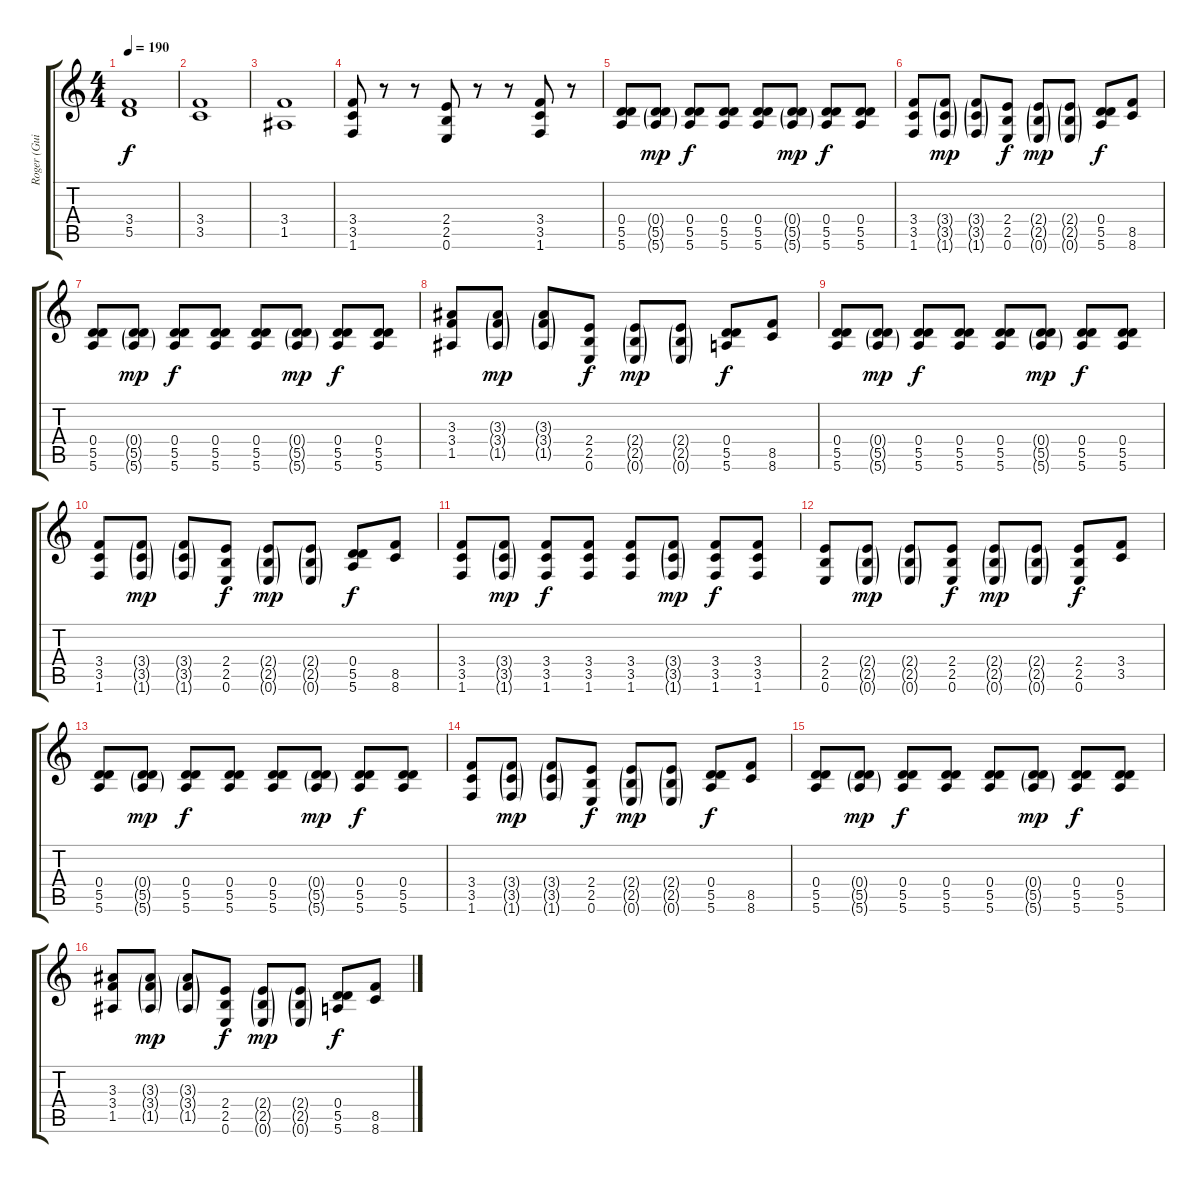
\track ("Roger (Guitar)" "Roger (Gui") {instrument distortionguitar}
\staff {score tabs}
\tuning (E4 B3 G3 D3 A2 E2) {hide}
\ts (4 4)
\tempo 190
\clef g2
\ks c
(3.4 5.5).1{dy f} |
(3.4 3.5).1 |
(3.4 1.5).1 |
(3.4 3.5 1.6).8 r.8 r.8 (2.4 2.5 0.6).8 r.8 r.8 (3.4 3.5 1.6).8 r.8 |
(0.4 5.5 5.6).8 (0.4{g} 5.5{g} 5.6{g}).8{dy mp} (0.4 5.5 5.6).8{dy f} (0.4 5.5 5.6).8 (0.4 5.5 5.6).8 (0.4{g} 5.5{g} 5.6{g}).8{dy mp} (0.4 5.5 5.6).8{dy f} (0.4 5.5 5.6).8 |
(3.4 3.5 1.6).8 (3.4{g} 3.5{g} 1.6{g}).8{dy mp} (3.4{g} 3.5{g} 1.6{g}).8 (2.4 2.5 0.6).8{dy f} (2.4{g} 2.5{g} 0.6{g}).8{dy mp} (2.4{g} 2.5{g} 0.6{g}).8 (0.4 5.5 5.6).8{dy f} (8.5 8.6).8 |
(0.4 5.5 5.6).8 (0.4{g} 5.5{g} 5.6{g}).8{dy mp} (0.4 5.5 5.6).8{dy f} (0.4 5.5 5.6).8 (0.4 5.5 5.6).8 (0.4{g} 5.5{g} 5.6{g}).8{dy mp} (0.4 5.5 5.6).8{dy f} (0.4 5.5 5.6).8 |
(3.3 3.4 1.5).8 (3.3{g} 3.4{g} 1.5{g}).8{dy mp} (3.3{g} 3.4{g} 1.5{g}).8 (2.4 2.5 0.6).8{dy f} (2.4{g} 2.5{g} 0.6{g}).8{dy mp} (2.4{g} 2.5{g} 0.6{g}).8 (0.4 5.5 5.6).8{dy f} (8.5 8.6).8 |
(0.4 5.5 5.6).8 (0.4{g} 5.5{g} 5.6{g}).8{dy mp} (0.4 5.5 5.6).8{dy f} (0.4 5.5 5.6).8 (0.4 5.5 5.6).8 (0.4{g} 5.5{g} 5.6{g}).8{dy mp} (0.4 5.5 5.6).8{dy f} (0.4 5.5 5.6).8 |
(3.4 3.5 1.6).8 (3.4{g} 3.5{g} 1.6{g}).8{dy mp} (3.4{g} 3.5{g} 1.6{g}).8 (2.4 2.5 0.6).8{dy f} (2.4{g} 2.5{g} 0.6{g}).8{dy mp} (2.4{g} 2.5{g} 0.6{g}).8 (0.4 5.5 5.6).8{dy f} (8.5 8.6).8 |
(3.4 3.5 1.6).8 (3.4{g} 3.5{g} 1.6{g}).8{dy mp} (3.4 3.5 1.6).8{dy f} (3.4 3.5 1.6).8 (3.4 3.5 1.6).8 (3.4{g} 3.5{g} 1.6{g}).8{dy mp} (3.4 3.5 1.6).8{dy f} (3.4 3.5 1.6).8 |
(2.4 2.5 0.6).8 (2.4{g} 2.5{g} 0.6{g}).8{dy mp} (2.4{g} 2.5{g} 0.6{g}).8 (2.4 2.5 0.6).8{dy f} (2.4{g} 2.5{g} 0.6{g}).8{dy mp} (2.4{g} 2.5{g} 0.6{g}).8 (2.4 2.5 0.6).8{dy f} (3.4 3.5).8 |
(0.4 5.5 5.6).8 (0.4{g} 5.5{g} 5.6{g}).8{dy mp} (0.4 5.5 5.6).8{dy f} (0.4 5.5 5.6).8 (0.4 5.5 5.6).8 (0.4{g} 5.5{g} 5.6{g}).8{dy mp} (0.4 5.5 5.6).8{dy f} (0.4 5.5 5.6).8 |
(3.4 3.5 1.6).8 (3.4{g} 3.5{g} 1.6{g}).8{dy mp} (3.4{g} 3.5{g} 1.6{g}).8 (2.4 2.5 0.6).8{dy f} (2.4{g} 2.5{g} 0.6{g}).8{dy mp} (2.4{g} 2.5{g} 0.6{g}).8 (0.4 5.5 5.6).8{dy f} (8.5 8.6).8 |
(0.4 5.5 5.6).8 (0.4{g} 5.5{g} 5.6{g}).8{dy mp} (0.4 5.5 5.6).8{dy f} (0.4 5.5 5.6).8 (0.4 5.5 5.6).8 (0.4{g} 5.5{g} 5.6{g}).8{dy mp} (0.4 5.5 5.6).8{dy f} (0.4 5.5 5.6).8 |
(3.3 3.4 1.5).8 (3.3{g} 3.4{g} 1.5{g}).8{dy mp} (3.3{g} 3.4{g} 1.5{g}).8 (2.4 2.5 0.6).8{dy f} (2.4{g} 2.5{g} 0.6{g}).8{dy mp} (2.4{g} 2.5{g} 0.6{g}).8 (0.4 5.5 5.6).8{dy f} (8.5 8.6).8
